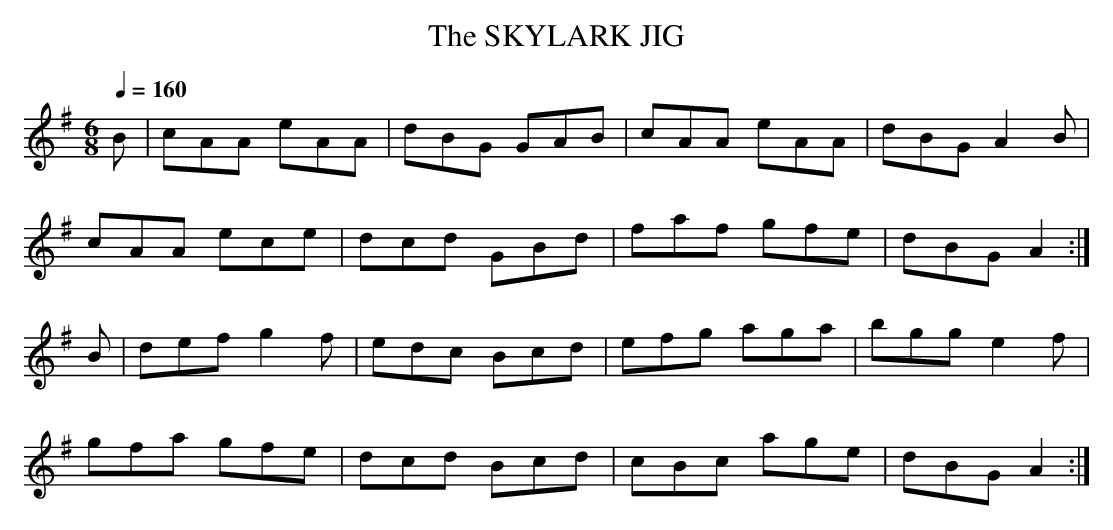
X:1
T:SKYLARK JIG, The
M:6/8
Q:1/4=160
L:1/8
K:Ador
B|cAA eAA|dBG GAB|cAA eAA|dBG A2B|
cAA ece|dcd GBd|faf gfe|dBG A2:|
B|def g2f|edc Bcd|efg aga|bgg e2f|
gfa gfe|dcd Bcd|cBc age|dBG A2:|
